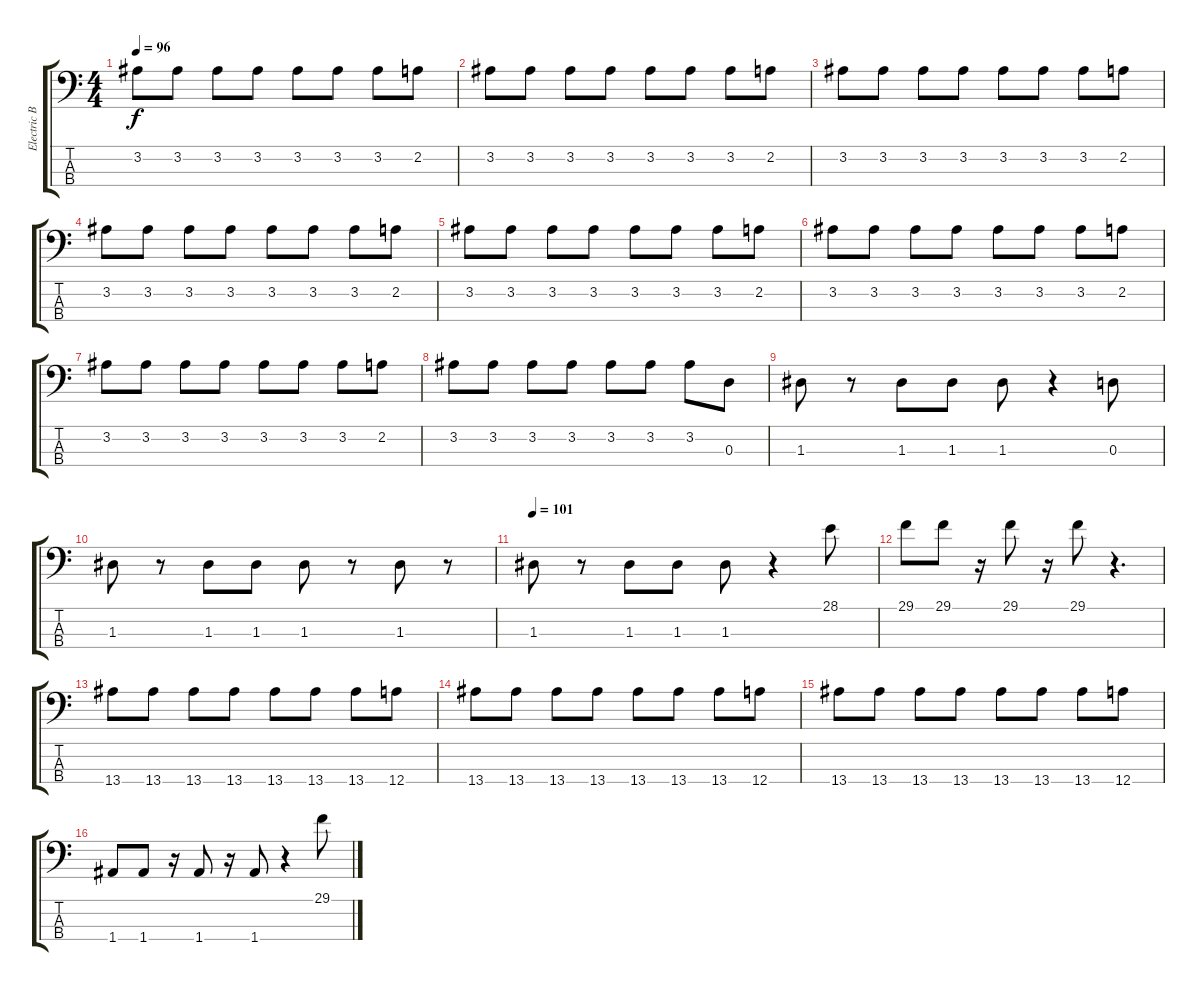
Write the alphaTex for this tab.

\track ("Electric Bass (finger)" "Electric B") {instrument electricbassfinger}
\staff {score tabs}
\tuning (C-1 G2 D2 A1) {hide}
\ts (4 4)
\tempo 96
\clef f4
\ks c
3.2.8{dy f} 3.2.8 3.2.8 3.2.8 3.2.8 3.2.8 3.2.8 2.2.8 |
3.2.8 3.2.8 3.2.8 3.2.8 3.2.8 3.2.8 3.2.8 2.2.8 |
3.2.8 3.2.8 3.2.8 3.2.8 3.2.8 3.2.8 3.2.8 2.2.8 |
3.2.8 3.2.8 3.2.8 3.2.8 3.2.8 3.2.8 3.2.8 2.2.8 |
3.2.8 3.2.8 3.2.8 3.2.8 3.2.8 3.2.8 3.2.8 2.2.8 |
3.2.8 3.2.8 3.2.8 3.2.8 3.2.8 3.2.8 3.2.8 2.2.8 |
3.2.8 3.2.8 3.2.8 3.2.8 3.2.8 3.2.8 3.2.8 2.2.8 |
3.2.8 3.2.8 3.2.8 3.2.8 3.2.8 3.2.8 3.2.8 0.3.8 |
1.3.8 r.8 1.3.8 1.3.8 1.3.8 r.4 0.3.8 |
1.3.8 r.8 1.3.8 1.3.8 1.3.8 r.8 1.3.8 r.8 |
\tempo 101
1.3.8 r.8 1.3.8 1.3.8 1.3.8 r.4 28.1.8 |
29.1.8 29.1.8 r.16 29.1.8 r.16 29.1.8 r.4{d} |
13.4.8 13.4.8 13.4.8 13.4.8 13.4.8 13.4.8 13.4.8 12.4.8 |
13.4.8 13.4.8 13.4.8 13.4.8 13.4.8 13.4.8 13.4.8 12.4.8 |
13.4.8 13.4.8 13.4.8 13.4.8 13.4.8 13.4.8 13.4.8 12.4.8 |
1.4.8 1.4.8 r.16 1.4.8 r.16 1.4.8 r.4 29.1.8
